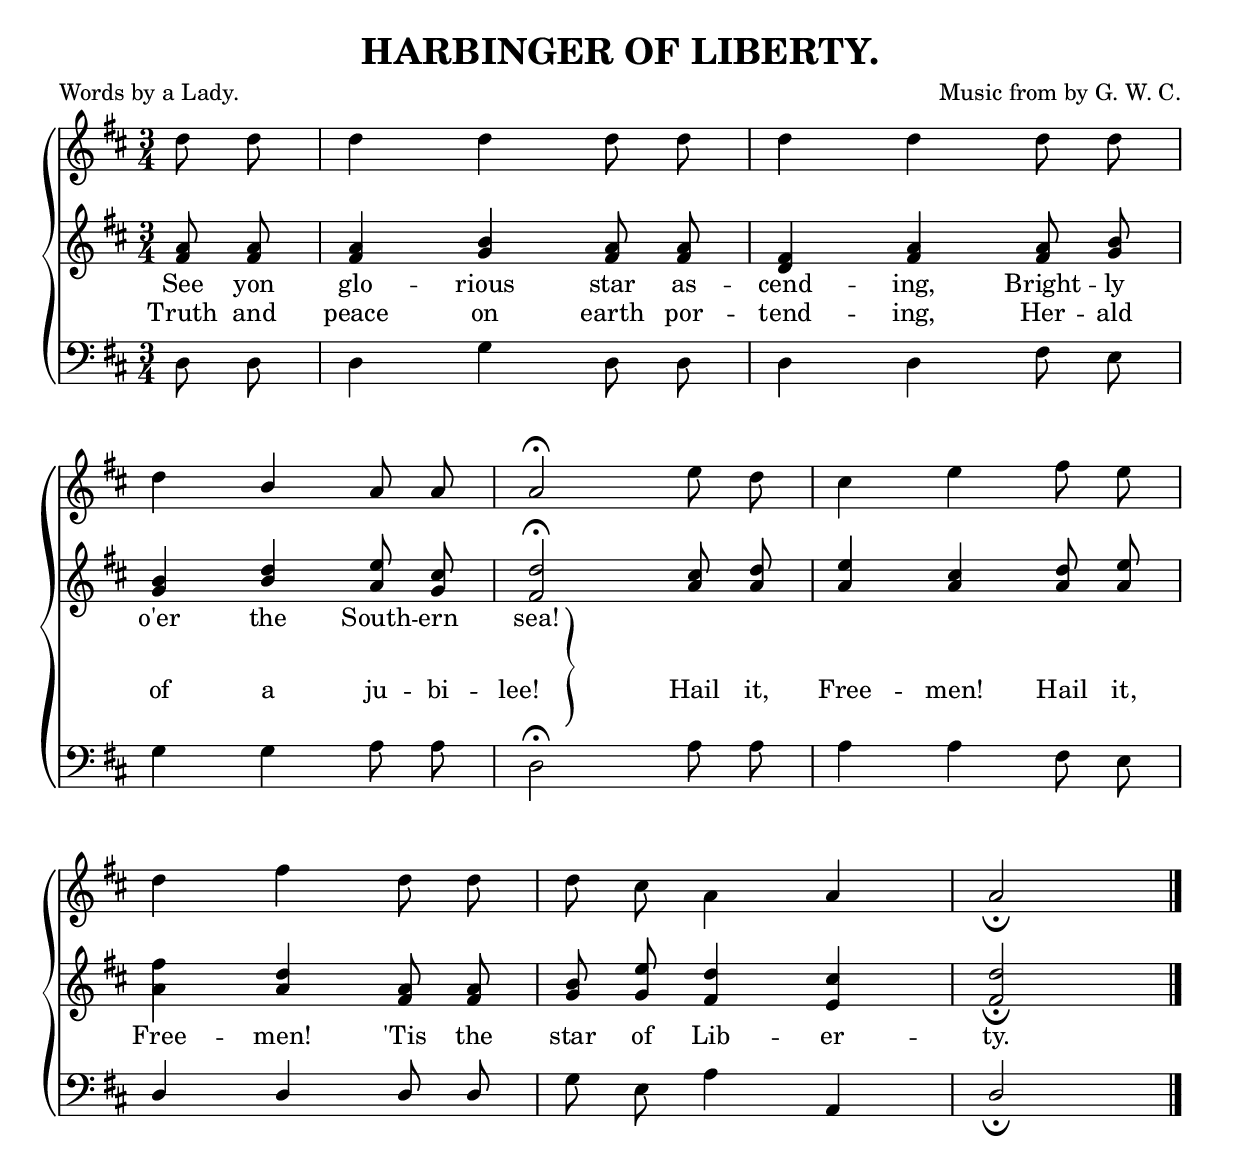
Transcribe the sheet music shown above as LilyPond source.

\version "2.10"
\include "english.ly"

\header {
  title = "HARBINGER OF LIBERTY."
  poet = "Words by a Lady."
  composer = "Music from by G. W. C."
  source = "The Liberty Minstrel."
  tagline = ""
}

leftbrace = \markup {\override #'(font-encoding . fetaBraces) \lookup #"brace140" }

rightbrace = \markup {\rotate #180 \leftbrace }


verseOne = \lyricmode {
  See yon glo -- rious star as -- cend -- ing, Bright -- ly
  o'er the South -- ern sea!
}

verseTwo = \lyricmode {
  Truth and peace on earth por -- tend -- ing, Her -- ald
  of a ju -- bi -- \markup{ "lee!" \hspace #2.0 \raise #3 \rightbrace } Hail it, Free -- men! Hail it,
  Free -- men! 'Tis the star of Lib -- er -- ty.
}

trebleOne =  \relative c' {
  \key d \major
  \time 3/4
  \clef treble
  \autoBeamOff

  \repeat volta 2 { 
     \partial 4 d'8 d |
     d4 d d8 d |
     d4 d d8 d |

    \break
    d4 \stemUp b \stemNeutral a8 a |
    a2^\fermata
  } 
  e'8 d |
  cs4 e fs8 e |

  \break    
  d4 fs d8 d
  d8 cs \stemDown a4 \stemNeutral a |
  a2_\fermata \bar "|."
}

trebleTwo =  \relative c' {
  \key d \major
  \time 3/4
  \clef treble
  \autoBeamOff

  \repeat volta 2 {
    \partial 4 <fs a>8 <fs a> |
    <fs a>4 <g b> <fs a>8 <fs a> |
    <d fs>4 <fs a> <fs a>8 <g b> |

    \break
    <g b>4 \stemUp <b d> <a e'>8 <g cs> |
    <fs d'>2^\fermata \bar ":|"
  }
  <a cs>8 <a d> |
  <a e'>4 <a cs> <a d>8 <a e'> |

  \break
  \stemDown <a fs'>4 \stemUp <a d> <fs a>8 <fs a> |
  <g b>8 <g e'> <fs d'>4 <e cs'> |
  <fs d'>2_\fermata
}

bass =  \relative c {
   \key d \major
   \time 3/4
   \clef bass
   \autoBeamOff

    \repeat volta 2 {
    \partial 4 d8 d |
    d4 g d8 d |
    d4 d fs8 e |

    \break
    g4 g a8 a |
    d,2^\fermata \bar ":|"
  }
  a'8 a |
  a4 a fs8 e |

  \break    
  \stemUp d4 d d8 d |
  \stemNeutral g8 e a4 a, |
  \stemUp d2_\fermata
}

\score { 
  \new ChoirStaff \with{systemStartDelimiter = #'SystemStartBrace }	
   <<
     \new Staff = "upperOne"  \new Voice = "trebleOne" { \trebleOne }
     \new Staff = "upperTwo" \new Voice = "trebleTwo" { \trebleTwo }
     \new Lyrics \lyricsto "trebleOne" { \verseOne }
     \new Lyrics \lyricsto "trebleOne" { \verseTwo }
     \new Staff = "bass"  \new Voice = "bass" { \bass }
   >>
   
\layout {
	indent=0
	\context { \Staff \override Rest #'style = #'classical }
	\context { \Score \remove "Bar_number_engraver" }
	\context { \Score \override PaperColumn #'keep-inside-line = ##t }

	  }

}


\score { 
  \new ChoirStaff \with{systemStartDelimiter = #'SystemStartBrace }	
   <<
    \new Staff = "upper"  
          <<
    \new Voice = "trebleOne" { \unfoldRepeats \trebleOne  }
    \new Voice = "trebleTwo" { \unfoldRepeats \trebleTwo }
           >>
    \new Staff = "lower"  \new Voice = "bass" { \unfoldRepeats \bass  }
   >>
  	  
\midi { \context { \Score tempoWholesPerMinute = #(ly:make-moment 112 4 ) }}    

}

%%Transcriber's Notes:

%%Added missing fermatas at 2nd system, trebleTwo part, 2nd bar; and last system, trebleTwo and bass parts, last bar.

%%Last system, trebleTwo part, 2nd bar: corrected second chord from <fs e> to <g e>.